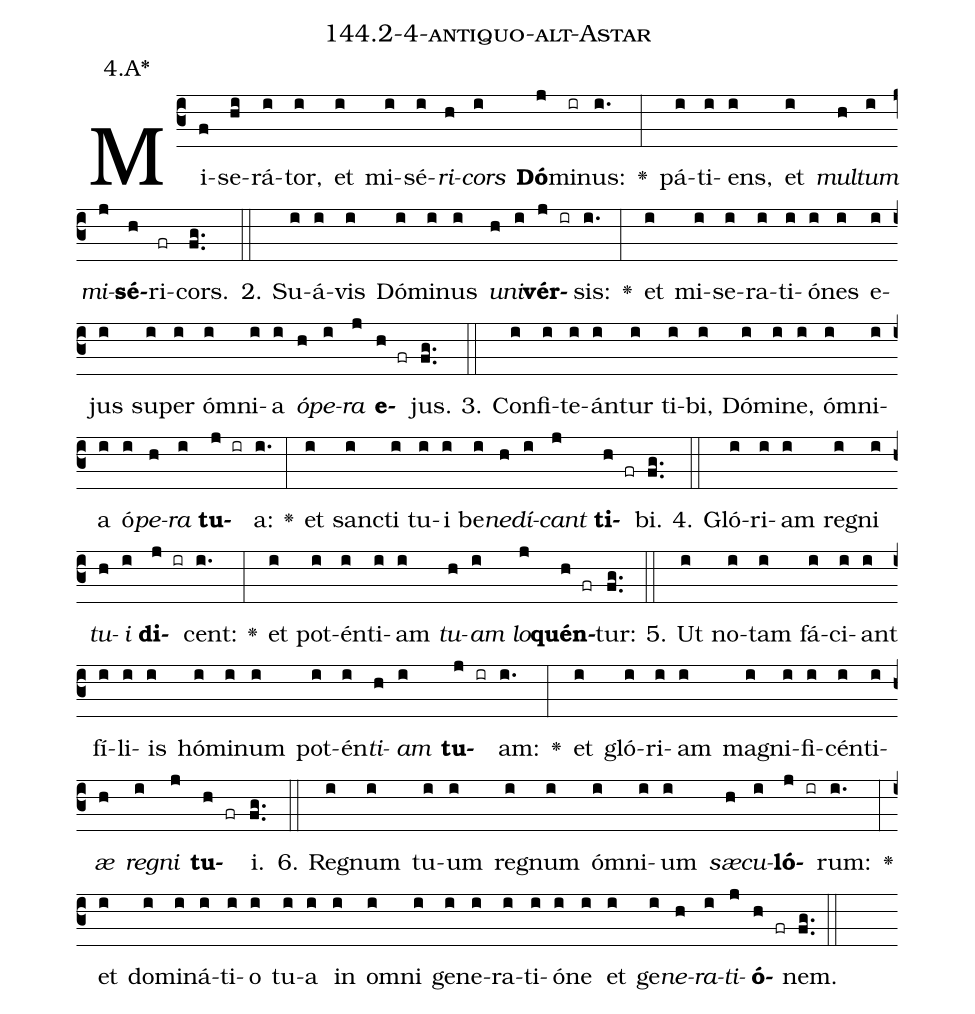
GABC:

name: 144.2-4-antiquo-alt-Astar;
annotation: 4.A*;
%%
(c3)Mi(f)se(hi)rá(i)tor,(i) et(i) mi(i)sé(i)<i>ri</i>(h)<i>cors</i>(i) <b>Dó</b>(j)mi(ir)nus:(i.) <v>\greheightstar</v>(:) pá(i)ti(i)ens,(i) et(i) <i>mul</i>(h)<i>tum</i>(i) <i>mi</i>(j)<b>sé</b>(h)ri(fr)cors.(fg..) (::)
2. Su(i)á(i)vis(i) Dó(i)mi(i)nus(i) <i>u</i>(h)<i>ni</i>(i)<b>vér</b>(j ir)sis:(i.) <v>\greheightstar</v>(:) et(i) mi(i)se(i)ra(i)ti(i)ó(i)nes(i) e(i)jus(i) su(i)per(i) óm(i)ni(i)a(i) <i>ó</i>(h)<i>pe</i>(i)<i>ra</i>(j) <b>e</b>(h fr)jus.(fg..) (::)
3. Con(i)fi(i)te(i)án(i)tur(i) ti(i)bi,(i) Dó(i)mi(i)ne,(i) óm(i)ni(i)a(i) ó(i)<i>pe</i>(h)<i>ra</i>(i) <b>tu</b>(j ir)a:(i.) <v>\greheightstar</v>(:) et(i) sanc(i)ti(i) tu(i)i(i) be(i)<i>ne</i>(h)<i>dí</i>(i)<i>cant</i>(j) <b>ti</b>(h fr)bi.(fg..) (::)
4. Gló(i)ri(i)am(i) re(i)gni(i) <i>tu</i>(h)<i>i</i>(i) <b>di</b>(j ir)cent:(i.) <v>\greheightstar</v>(:) et(i) pot(i)én(i)ti(i)am(i) <i>tu</i>(h)<i>am</i>(i) <i>lo</i>(j)<b>quén</b>(h fr)tur:(fg..) (::)
5. Ut(i) no(i)tam(i) fá(i)ci(i)ant(i) fí(i)li(i)is(i) hó(i)mi(i)num(i) pot(i)én(i)<i>ti</i>(h)<i>am</i>(i) <b>tu</b>(j ir)am:(i.) <v>\greheightstar</v>(:) et(i) gló(i)ri(i)am(i) ma(i)gni(i)fi(i)cén(i)ti(i)<i>æ</i>(h) <i>re</i>(i)<i>gni</i>(j) <b>tu</b>(h fr)i.(fg..) (::)
6. Re(i)gnum(i) tu(i)um(i) re(i)gnum(i) óm(i)ni(i)um(i) <i>sæ</i>(h)<i>cu</i>(i)<b>ló</b>(j ir)rum:(i.) <v>\greheightstar</v>(:) et(i) do(i)mi(i)ná(i)ti(i)o(i) tu(i)a(i) in(i) om(i)ni(i) ge(i)ne(i)ra(i)ti(i)ó(i)ne(i) et(i) ge(i)<i>ne</i>(h)<i>ra</i>(i)<i>ti</i>(j)<b>ó</b>(h fr)nem.(fg..) (::)
